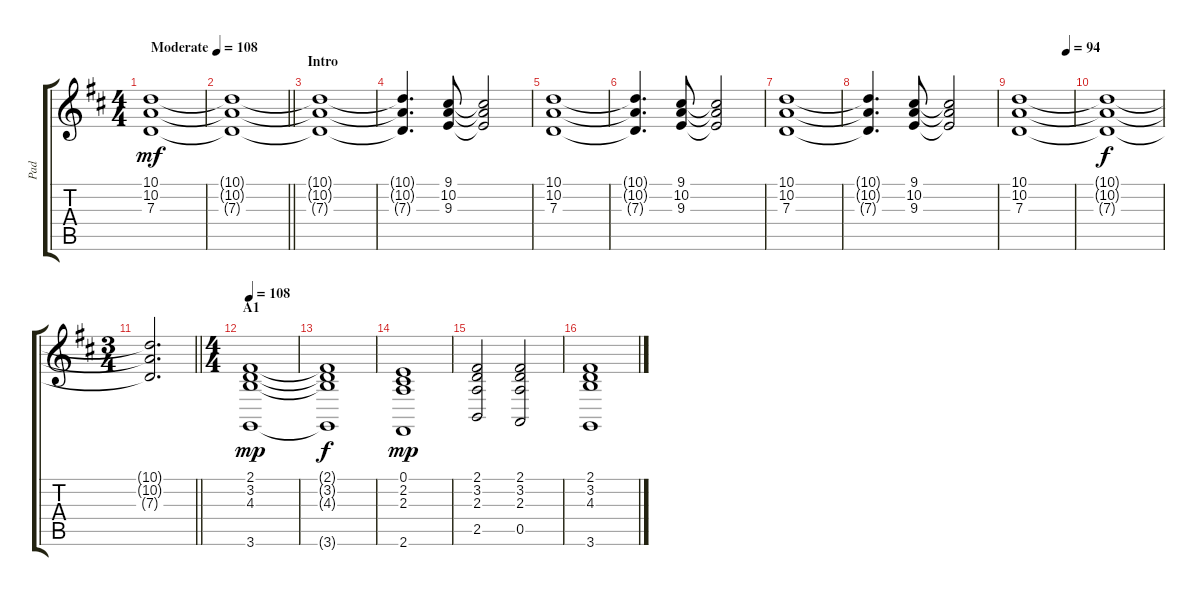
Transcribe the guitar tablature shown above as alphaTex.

\track ("Pad" "Pad") {instrument pad8sweep}
\staff {score tabs}
\tuning (E4 B3 G3 D3 A2 E2) {hide}
\ts (4 4)
\tempo (108 "Moderate")
\clef g2
\ks d
(10.1 10.2 7.3).1{dy mf volume 8 instrument pad8sweep} |
\barLineRight lightlight
(10.1{t} 10.2{t} 7.3{t}).1 |
\section ("" "Intro")
(10.1{t} 10.2{t} 7.3{t}).1 |
(10.1{t} 10.2{t} 7.3{t}).4{d} (9.1 10.2 9.3).8 (9.1{t} 10.2{t} 9.3{t}).2 |
(10.1 10.2 7.3).1 |
(10.1{t} 10.2{t} 7.3{t}).4{d} (9.1 10.2 9.3).8 (9.1{t} 10.2{t} 9.3{t}).2 |
(10.1 10.2 7.3).1 |
(10.1{t} 10.2{t} 7.3{t}).4{d} (9.1 10.2 9.3).8 (9.1{t} 10.2{t} 9.3{t}).2 |
\tempo (94 0.875)
(10.1 10.2 7.3).1 |
(10.1{t} 10.2{t} 7.3{t}).1{dy f volume 1} |
\ts (3 4)
\barLineRight lightlight
(10.1{t} 10.2{t} 7.3{t}).2{d} |
\ts (4 4)
\section ("" "A1")
\tempo 108
(2.1 3.2 4.3 3.6).1{dy mp volume 8} |
(2.1{t} 3.2{t} 4.3{t} 3.6{t}).1{dy f} |
(0.1 2.2 2.3 2.6).1{dy mp} |
(2.1 3.2 2.3 2.5).2 (2.1 3.2 2.3 0.5).2 |
(2.1 3.2 4.3 3.6).1
